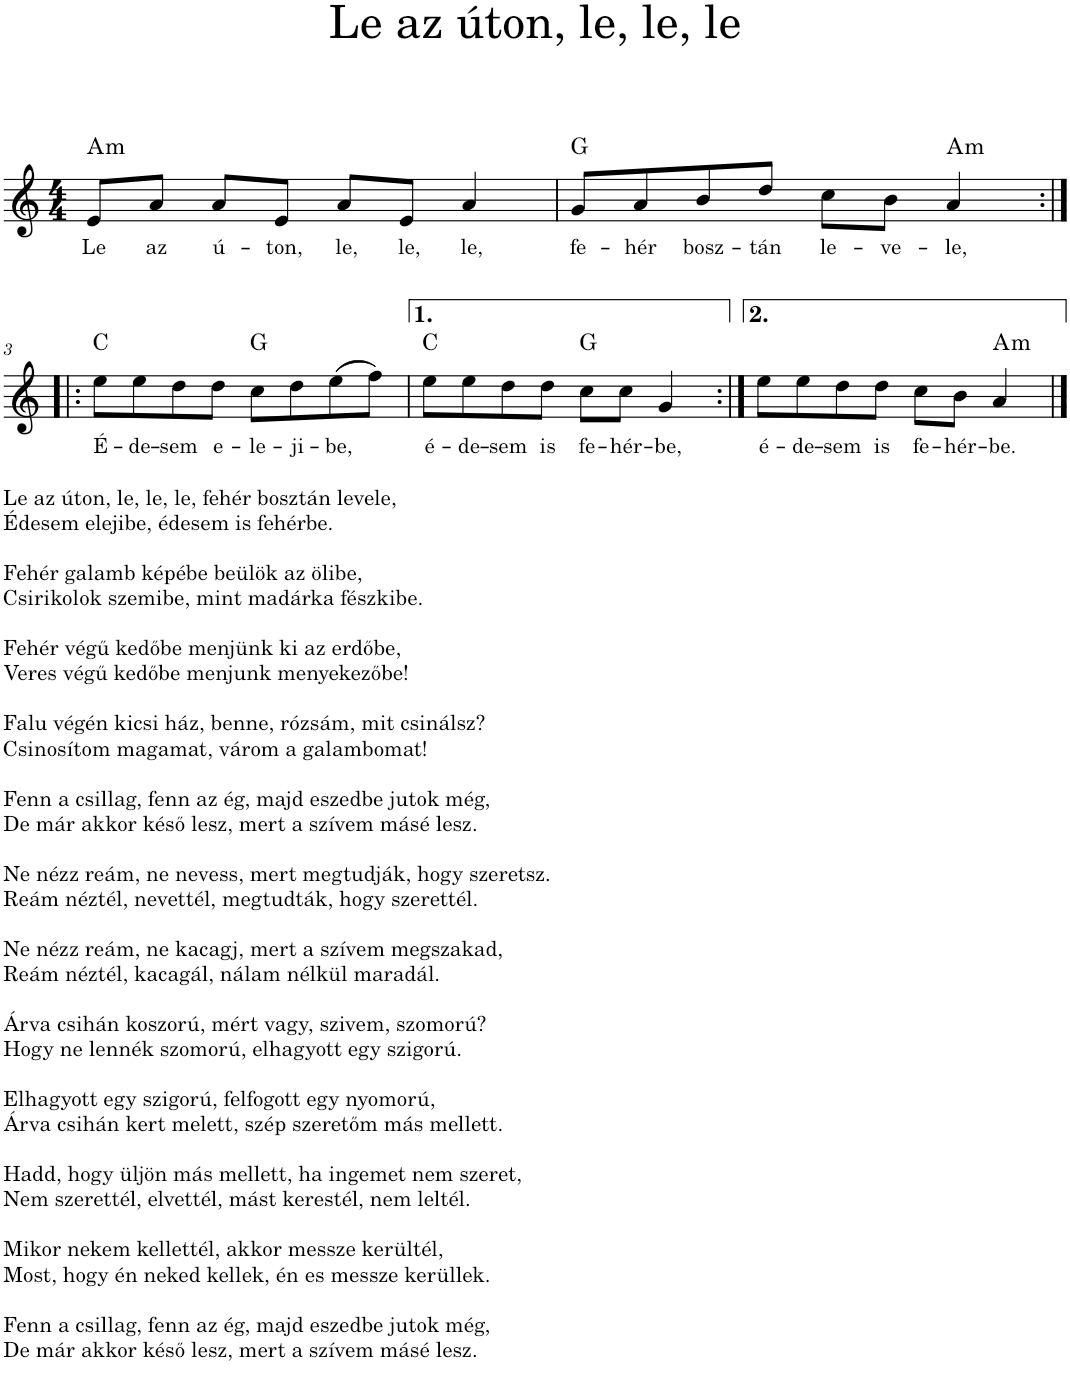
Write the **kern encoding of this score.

**kern	**text	**harte
*part1	*part1	*part1
*staff1	*staff1	*
*I"Piano	*	*
*I'Pno.	*	*
*clefG2	*	*
*k[]	*	*
*M4/4	*	*
=1	=1	=1
!	!LO:LY:b	!LO:H:kt=m
8e/L	Le	A:min
!	!LO:LY:b	!
8a/J	az	.
!	!LO:LY:b	!
8a/L	ú-	.
!	!LO:LY:b	!
8e/J	-ton,	.
!	!LO:LY:b	!
8a/L	le,	.
!	!LO:LY:b	!
8e/J	le,	.
!	!LO:LY:b	!
4a/	le,	.
=2	=2	=2
!	!LO:LY:b	!
8g/L	fe-	G:maj
!	!LO:LY:b	!
8a/	-hér	.
!	!LO:LY:b	!
8b/	bosz-	.
!	!LO:LY:b	!
8dd/J	-tán	.
!	!LO:LY:b	!
8cc\L	le-	.
!	!LO:LY:b	!
8b\J	-ve-	.
!	!LO:LY:b	!LO:H:kt=m
4a/	-le,	A:min
!!LO:LB:g=z
=3:|!|:	=3:|!|:	=3:|!|:
!LO:TX:b:t=Le az úton, le, le, le, fehér bosztán levele,	!	!
!LO:TX:b:t=Édesem elejibe, édesem is fehérbe.	!	!
!LO:TX:b:t=Fehér galamb képébe beülök az ölibe,	!	!
!LO:TX:b:t=Csirikolok szemibe, mint madárka fészkibe.	!	!
!LO:TX:b:t=Fehér végű kedőbe menjünk ki az erdőbe,	!	!
!LO:TX:b:t=Veres végű kedőbe menjunk menyekezőbe!	!	!
!LO:TX:b:t=Falu végén kicsi ház, benne, rózsám, mit csinálsz?	!	!
!LO:TX:b:t=Csinosítom magamat, várom a galambomat!	!	!
!LO:TX:b:t=Fenn a csillag, fenn az ég, majd eszedbe jutok még,	!	!
!LO:TX:b:t=De már akkor késő lesz, mert a szívem másé lesz.	!	!
!LO:TX:b:t=Ne nézz reám, ne nevess, mert megtudják, hogy szeretsz.	!	!
!LO:TX:b:t=Reám néztél, nevettél, megtudták, hogy szerettél.	!	!
!LO:TX:b:t=Ne nézz reám, ne kacagj, mert a szívem megszakad,	!	!
!LO:TX:b:t=Reám néztél, kacagál, nálam nélkül maradál.	!	!
!LO:TX:b:t=Árva csihán koszorú, mért vagy, szivem, szomorú?	!	!
!LO:TX:b:t=Hogy ne lennék szomorú, elhagyott egy szigorú.	!	!
!LO:TX:b:t=Elhagyott egy szigorú, felfogott egy nyomorú,	!	!
!LO:TX:b:t=Árva csihán kert melett, szép szeretőm más mellett.	!	!
!LO:TX:b:t=Hadd, hogy üljön más mellett, ha ingemet nem szeret,	!	!
!LO:TX:b:t=Nem szerettél, elvettél, mást kerestél, nem leltél.	!	!
!LO:TX:b:t=Mikor nekem kellettél, akkor messze kerültél,	!	!
!LO:TX:b:t=Most, hogy én neked kellek, én es messze kerüllek.	!	!
!LO:TX:b:t=Fenn a csillag, fenn az ég, majd eszedbe jutok még,	!	!
!LO:TX:b:t=De már akkor késő lesz, mert a szívem másé lesz.	!	!
!	!LO:LY:b	!
8ee\L	É-	C:maj
!	!LO:LY:b	!
8ee\	-de-	.
!	!LO:LY:b	!
8dd\	-sem	.
!	!LO:LY:b	!
8dd\J	e-	.
!	!LO:LY:b	!
8cc\L	-le-	G:maj
!	!LO:LY:b	!
8dd\	-ji-	.
!	!LO:LY:b	!
(8ee\	-be,	.
8ff\J)	.	.
=4	=4	=4
!	!LO:LY:b	!
8ee\L	é-	C:maj
!	!LO:LY:b	!
8ee\	-de-	.
!	!LO:LY:b	!
8dd\	-sem	.
!	!LO:LY:b	!
8dd\J	is	.
!	!LO:LY:b	!
8cc\L	fe-	G:maj
!	!LO:LY:b	!
8cc\J	-hér-	.
!	!LO:LY:b	!
4g/	-be,	.
=5:|!	=5:|!	=5:|!
!	!LO:LY:b	!
8ee\L	é-	.
!	!LO:LY:b	!
8ee\	-de-	.
!	!LO:LY:b	!
8dd\	-sem	.
!	!LO:LY:b	!
8dd\J	is	.
!	!LO:LY:b	!
8cc\L	fe-	.
!	!LO:LY:b	!
8b\J	-hér-	.
!	!LO:LY:b	!LO:H:kt=m
4a/	-be.	A:min
==	==	==
*-	*-	*-
